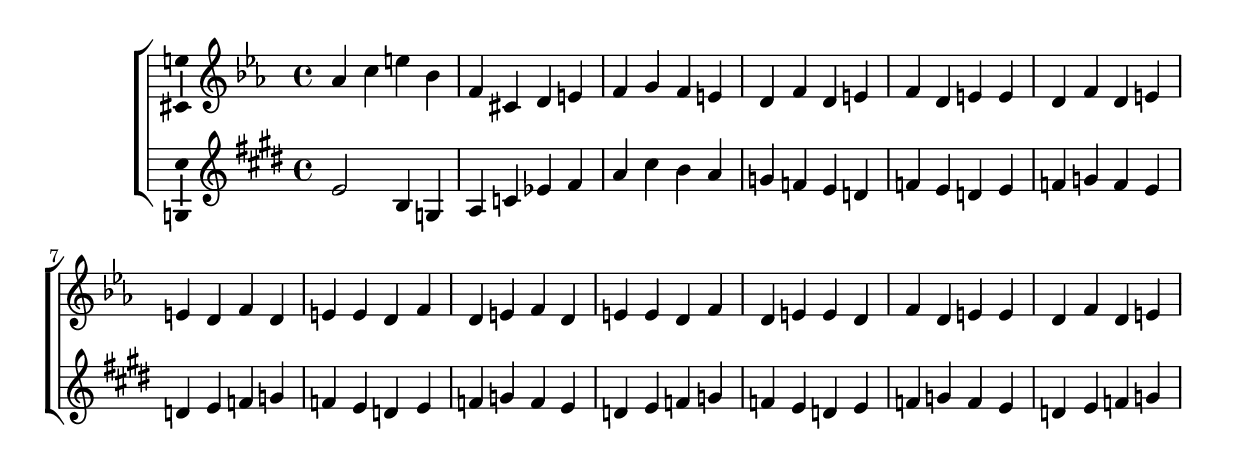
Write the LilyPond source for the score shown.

\header {
    texidoc = "Ambituses indicate pitch ranges for voices."
}

\version "1.7.6"

upper = \notes \relative c {
	\clef "treble"
	\key c \minor
	as'' c e bes f cis d e f g f e d f d e
	f d e e d f d e e d f d e e d f d e
	f d e e d f d e e d f d e e d f d e
}

lower = \notes \relative c {
	\clef "treble"
	\key e \major
	e'2 b4 g a c es fis a cis b a g f e d
	f e d e f g f e d e f g f e d e f g
	f e d e f g f e d e f g f e d e f g
}

\score { \context ChoirStaff {
	<
		\context Staff = one { \upper }
		\context Staff = three { \lower }
	> }
	\paper {
	       \translator {
			\ScoreContext
			breakAlignOrder = #'(
				instrument-name
				left-edge
				ambitus
				span-bar
				breathing-sign
				clef
				key-signature
				staff-bar
				time-signature
				custos
			)
		}
		\translator {
			\VoiceContext
			\consists Ambitus_engraver
		}
	}
}
%% new-chords-done %%
